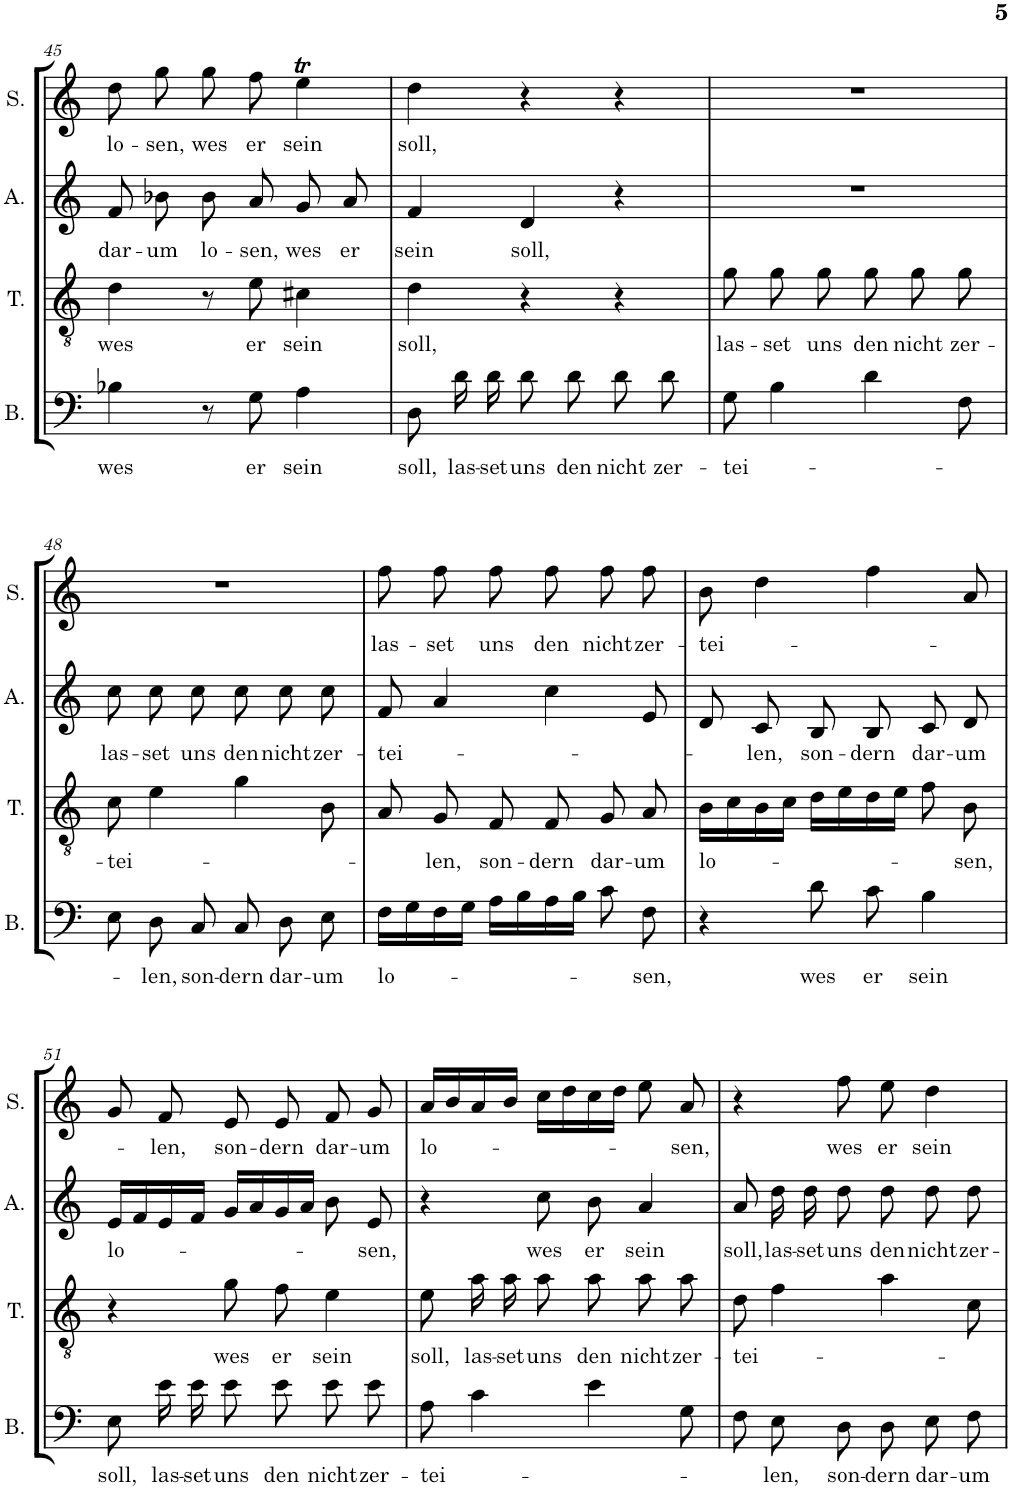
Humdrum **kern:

**kern	**text	**kern	**text	**kern	**text	**kern	**text
*part4	*part4	*part3	*part3	*part2	*part2	*part1	*part1
*staff4	*staff4	*staff3	*staff3	*staff2	*staff2	*staff1	*staff1
*I"Basso	*	*I"Tenore	*	*I"Alto	*	*I"Soprano	*
*I'B.	*	*I'T.	*	*I'A.	*	*I'S.	*
!!LO:PB:g=z
*clefF4	*	*clefGv2	*	*clefG2	*	*clefG2	*
*k[]	*	*k[]	*	*k[]	*	*k[]	*
*M3/4	*	*M3/4	*	*M3/4	*	*M3/4	*
=45	=45	=45	=45	=45	=45	=45	=45
!	!LO:LY:b	!	!LO:LY:b	!	!LO:LY:b	!	!LO:LY:b
4B-X\	wes	4d\	wes	8f/	dar-	8dd\	lo-
!	!	!	!	!	!LO:LY:b	!	!LO:LY:b
.	.	.	.	8b-X\	-um	8gg\	-sen,
!	!	!	!	!	!LO:LY:b	!	!LO:LY:b
8r	.	8r	.	8b-\	lo-	8gg\	wes
!	!LO:LY:b	!	!LO:LY:b	!	!LO:LY:b	!	!LO:LY:b
8G\	er	8e\	er	8a/	-sen,	8ff\	er
!	!LO:LY:b	!	!LO:LY:b	!	!LO:LY:b	!	!LO:LY:b
4A\	sein	4c#X\	sein	8g/	wes	4eet\	sein
!	!	!	!	!	!LO:LY:b	!	!
.	.	.	.	8a/	er	.	.
=46	=46	=46	=46	=46	=46	=46	=46
!	!LO:LY:b	!	!LO:LY:b	!	!LO:LY:b	!	!LO:LY:b
8D\	soll,	4d\	soll,	4f/	sein	4dd\	soll,
!	!LO:LY:b	!	!	!	!	!	!
16d\	las-	.	.	.	.	.	.
!	!LO:LY:b	!	!	!	!	!	!
16d\	-set	.	.	.	.	.	.
!	!LO:LY:b	!	!	!	!LO:LY:b	!	!
8d\	uns	4r	.	4d/	soll,	4r	.
!	!LO:LY:b	!	!	!	!	!	!
8d\	den	.	.	.	.	.	.
!	!LO:LY:b	!	!	!	!	!	!
8d\	nicht	4r	.	4r	.	4r	.
!	!LO:LY:b	!	!	!	!	!	!
8d\	zer-	.	.	.	.	.	.
=47	=47	=47	=47	=47	=47	=47	=47
!	!LO:LY:b	!	!LO:LY:b	!	!	!	!
8G\	-tei-	8g\	las-	2.r	.	2.r	.
!	!	!	!LO:LY:b	!	!	!	!
4B\	.	8g\	-set	.	.	.	.
!	!	!	!LO:LY:b	!	!	!	!
.	.	8g\	uns	.	.	.	.
!	!	!	!LO:LY:b	!	!	!	!
4d\	.	8g\	den	.	.	.	.
!	!	!	!LO:LY:b	!	!	!	!
.	.	8g\	nicht	.	.	.	.
!	!	!	!LO:LY:b	!	!	!	!
8F\	.	8g\	zer-	.	.	.	.
!!LO:LB:g=z
=48	=48	=48	=48	=48	=48	=48	=48
!	!	!	!LO:LY:b	!	!LO:LY:b	!	!
8E\	.	8c\	-tei-	8cc\	las-	2.r	.
!	!LO:LY:b	!	!	!	!LO:LY:b	!	!
8D\	-len,	4e\	.	8cc\	-set	.	.
!	!LO:LY:b	!	!	!	!LO:LY:b	!	!
8C/	son-	.	.	8cc\	uns	.	.
!	!LO:LY:b	!	!	!	!LO:LY:b	!	!
8C/	-dern	4g\	.	8cc\	den	.	.
!	!LO:LY:b	!	!	!	!LO:LY:b	!	!
8D\	dar-	.	.	8cc\	nicht	.	.
!	!LO:LY:b	!	!	!	!LO:LY:b	!	!
8E\	-um	8B\	.	8cc\	zer-	.	.
=49	=49	=49	=49	=49	=49	=49	=49
!	!LO:LY:b	!	!	!	!LO:LY:b	!	!LO:LY:b
16F\LL	lo-	8A/	.	8f/	-tei-	8ff\	las-
16G\	.	.	.	.	.	.	.
!	!	!	!LO:LY:b	!	!	!	!LO:LY:b
16F\	.	8G/	-len,	4a/	.	8ff\	-set
16G\JJ	.	.	.	.	.	.	.
!	!	!	!LO:LY:b	!	!	!	!LO:LY:b
16A\LL	.	8F/	son-	.	.	8ff\	uns
16B\	.	.	.	.	.	.	.
!	!	!	!LO:LY:b	!	!	!	!LO:LY:b
16A\	.	8F/	-dern	4cc\	.	8ff\	den
16B\JJ	.	.	.	.	.	.	.
!	!	!	!LO:LY:b	!	!	!	!LO:LY:b
8c\	.	8G/	dar-	.	.	8ff\	nicht
!	!LO:LY:b	!	!LO:LY:b	!	!	!	!LO:LY:b
8F\	-sen,	8A/	-um	8e/	.	8ff\	zer-
=50	=50	=50	=50	=50	=50	=50	=50
!	!	!	!LO:LY:b	!	!	!	!LO:LY:b
4r	.	16B\LL	lo-	8d/	.	8b\	-tei-
.	.	16c\	.	.	.	.	.
!	!	!	!	!	!LO:LY:b	!	!
.	.	16B\	.	8c/	-len,	4dd\	.
.	.	16c\JJ	.	.	.	.	.
!	!LO:LY:b	!	!	!	!LO:LY:b	!	!
8d\	wes	16d\LL	.	8B/	son-	.	.
.	.	16e\	.	.	.	.	.
!	!LO:LY:b	!	!	!	!LO:LY:b	!	!
8c\	er	16d\	.	8B/	-dern	4ff\	.
.	.	16e\JJ	.	.	.	.	.
!	!LO:LY:b	!	!	!	!LO:LY:b	!	!
4B\	sein	8f\	.	8c/	dar-	.	.
!	!	!	!LO:LY:b	!	!LO:LY:b	!	!
.	.	8B\	-sen,	8d/	-um	8a/	.
!!LO:LB:g=z
=51	=51	=51	=51	=51	=51	=51	=51
!	!LO:LY:b	!	!	!	!LO:LY:b	!	!
8E\	soll,	4r	.	16e/LL	lo-	8g/	.
.	.	.	.	16f/	.	.	.
!	!LO:LY:b	!	!	!	!	!	!LO:LY:b
16e\	las-	.	.	16e/	.	8f/	-len,
!	!LO:LY:b	!	!	!	!	!	!
16e\	-set	.	.	16f/JJ	.	.	.
!	!LO:LY:b	!	!LO:LY:b	!	!	!	!LO:LY:b
8e\	uns	8g\	wes	16g/LL	.	8e/	son-
.	.	.	.	16a/	.	.	.
!	!LO:LY:b	!	!LO:LY:b	!	!	!	!LO:LY:b
8e\	den	8f\	er	16g/	.	8e/	-dern
.	.	.	.	16a/JJ	.	.	.
!	!LO:LY:b	!	!LO:LY:b	!	!	!	!LO:LY:b
8e\	nicht	4e\	sein	8b\	.	8f/	dar-
!	!LO:LY:b	!	!	!	!LO:LY:b	!	!LO:LY:b
8e\	zer-	.	.	8e/	-sen,	8g/	-um
=52	=52	=52	=52	=52	=52	=52	=52
!	!LO:LY:b	!	!LO:LY:b	!	!	!	!LO:LY:b
8A\	-tei-	8e\	soll,	4r	.	16a/LL	lo-
.	.	.	.	.	.	16b/	.
!	!	!	!LO:LY:b	!	!	!	!
4c\	.	16a\	las-	.	.	16a/	.
!	!	!	!LO:LY:b	!	!	!	!
.	.	16a\	-set	.	.	16b/JJ	.
!	!	!	!LO:LY:b	!	!LO:LY:b	!	!
.	.	8a\	uns	8cc\	wes	16cc\LL	.
.	.	.	.	.	.	16dd\	.
!	!	!	!LO:LY:b	!	!LO:LY:b	!	!
4e\	.	8a\	den	8b\	er	16cc\	.
.	.	.	.	.	.	16dd\JJ	.
!	!	!	!LO:LY:b	!	!LO:LY:b	!	!
.	.	8a\	nicht	4a/	sein	8ee\	.
!	!	!	!LO:LY:b	!	!	!	!LO:LY:b
8G\	.	8a\	zer-	.	.	8a/	-sen,
=53	=53	=53	=53	=53	=53	=53	=53
!	!	!	!LO:LY:b	!	!LO:LY:b	!	!
8F\	.	8d\	-tei-	8a/	soll,	4r	.
!	!LO:LY:b	!	!	!	!LO:LY:b	!	!
8E\	-len,	4f\	.	16dd\	las-	.	.
!	!	!	!	!	!LO:LY:b	!	!
.	.	.	.	16dd\	-set	.	.
!	!LO:LY:b	!	!	!	!LO:LY:b	!	!LO:LY:b
8D\	son-	.	.	8dd\	uns	8ff\	wes
!	!LO:LY:b	!	!	!	!LO:LY:b	!	!LO:LY:b
8D\	-dern	4a\	.	8dd\	den	8ee\	er
!	!LO:LY:b	!	!	!	!LO:LY:b	!	!LO:LY:b
8E\	dar-	.	.	8dd\	nicht	4dd\	sein
!	!LO:LY:b	!	!	!	!LO:LY:b	!	!
8F\	-um	8c\	.	8dd\	zer-	.	.
=	=	=	=	=	=	=	=
*-	*-	*-	*-	*-	*-	*-	*-
